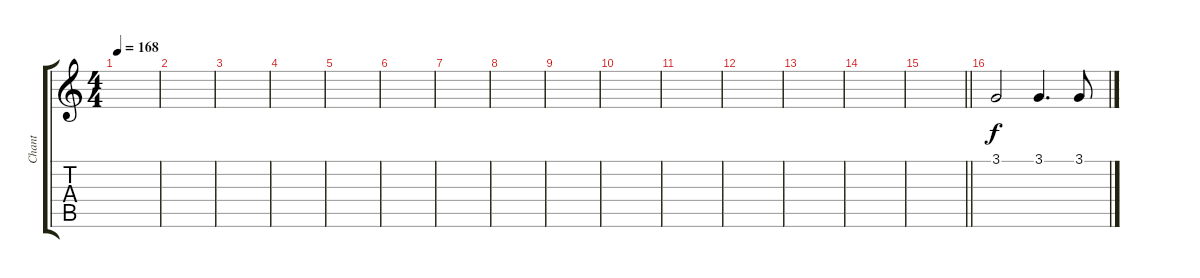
\track ("Chant" "Chant") {instrument lead2sawtooth}
\staff {score tabs}
\tuning (E4 B3 G3 D3 A2 E2) {hide}
\ts (4 4)
\tempo 168
\clef g2
\ks c
|
|
|
|
|
|
|
|
|
|
|
|
|
|
\barLineRight lightlight
|
3.1.2 3.1.4{d} 3.1.8
